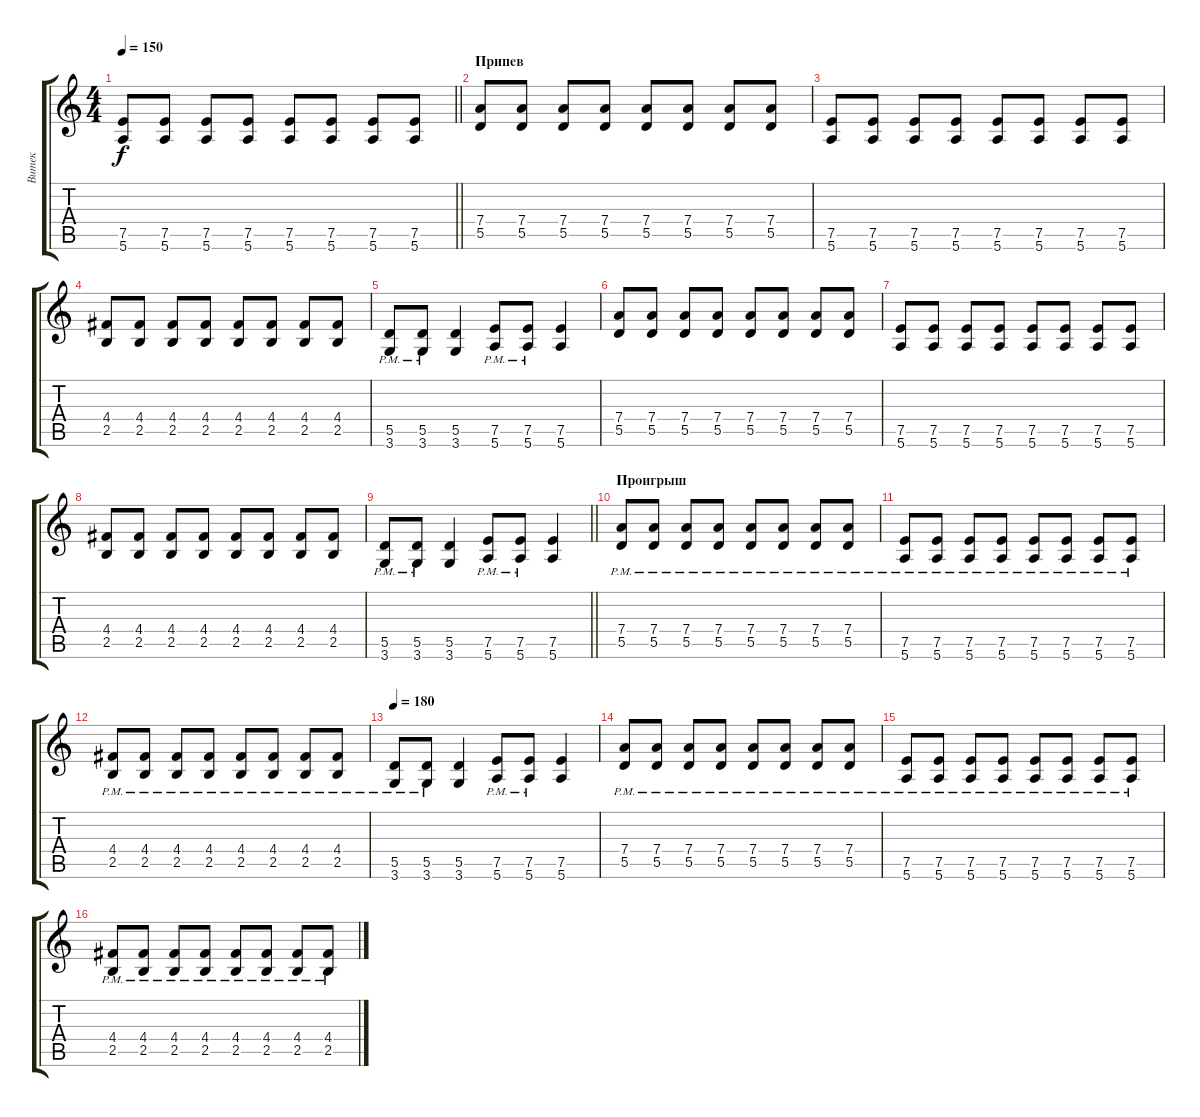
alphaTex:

\track ("Витек" "Витек") {instrument distortionguitar}
\staff {score tabs}
\tuning (E4 B3 G3 D3 A2 E2) {hide}
\ts (4 4)
\tempo 150
\clef g2
\barLineRight lightlight
\ks c
(7.5 5.6).8{dy f} (7.5 5.6).8 (7.5 5.6).8 (7.5 5.6).8 (7.5 5.6).8 (7.5 5.6).8 (7.5 5.6).8 (7.5 5.6).8 |
\section ("" "Припев")
(7.4 5.5).8 (7.4 5.5).8 (7.4 5.5).8 (7.4 5.5).8 (7.4 5.5).8 (7.4 5.5).8 (7.4 5.5).8 (7.4 5.5).8 |
(7.5 5.6).8 (7.5 5.6).8 (7.5 5.6).8 (7.5 5.6).8 (7.5 5.6).8 (7.5 5.6).8 (7.5 5.6).8 (7.5 5.6).8 |
(4.4 2.5).8 (4.4 2.5).8 (4.4 2.5).8 (4.4 2.5).8 (4.4 2.5).8 (4.4 2.5).8 (4.4 2.5).8 (4.4 2.5).8 |
(5.5{pm} 3.6{pm}).8 (5.5{pm} 3.6{pm}).8 (5.5 3.6).4 (7.5{pm} 5.6{pm}).8 (7.5{pm} 5.6{pm}).8 (7.5 5.6).4 |
(7.4 5.5).8 (7.4 5.5).8 (7.4 5.5).8 (7.4 5.5).8 (7.4 5.5).8 (7.4 5.5).8 (7.4 5.5).8 (7.4 5.5).8 |
(7.5 5.6).8 (7.5 5.6).8 (7.5 5.6).8 (7.5 5.6).8 (7.5 5.6).8 (7.5 5.6).8 (7.5 5.6).8 (7.5 5.6).8 |
(4.4 2.5).8 (4.4 2.5).8 (4.4 2.5).8 (4.4 2.5).8 (4.4 2.5).8 (4.4 2.5).8 (4.4 2.5).8 (4.4 2.5).8 |
\barLineRight lightlight
(5.5{pm} 3.6{pm}).8 (5.5{pm} 3.6{pm}).8 (5.5 3.6).4 (7.5{pm} 5.6{pm}).8 (7.5{pm} 5.6{pm}).8 (7.5 5.6).4 |
\section ("" "Проигрыш")
(7.4{pm} 5.5{pm}).8 (7.4{pm} 5.5{pm}).8 (7.4{pm} 5.5{pm}).8 (7.4{pm} 5.5{pm}).8 (7.4{pm} 5.5{pm}).8 (7.4{pm} 5.5{pm}).8 (7.4{pm} 5.5{pm}).8 (7.4{pm} 5.5{pm}).8 |
(7.5{pm} 5.6{pm}).8 (7.5{pm} 5.6{pm}).8 (7.5{pm} 5.6{pm}).8 (7.5{pm} 5.6{pm}).8 (7.5{pm} 5.6{pm}).8 (7.5{pm} 5.6{pm}).8 (7.5{pm} 5.6{pm}).8 (7.5{pm} 5.6{pm}).8 |
(4.4{pm} 2.5{pm}).8 (4.4{pm} 2.5{pm}).8 (4.4{pm} 2.5{pm}).8 (4.4{pm} 2.5{pm}).8 (4.4{pm} 2.5{pm}).8 (4.4{pm} 2.5{pm}).8 (4.4{pm} 2.5{pm}).8 (4.4{pm} 2.5{pm}).8 |
\tempo 180
(5.5{pm} 3.6{pm}).8 (5.5{pm} 3.6{pm}).8 (5.5 3.6).4 (7.5{pm} 5.6{pm}).8 (7.5{pm} 5.6{pm}).8 (7.5 5.6).4 |
(7.4{pm} 5.5{pm}).8 (7.4{pm} 5.5{pm}).8 (7.4{pm} 5.5{pm}).8 (7.4{pm} 5.5{pm}).8 (7.4{pm} 5.5{pm}).8 (7.4{pm} 5.5{pm}).8 (7.4{pm} 5.5{pm}).8 (7.4{pm} 5.5{pm}).8 |
(7.5{pm} 5.6{pm}).8 (7.5{pm} 5.6{pm}).8 (7.5{pm} 5.6{pm}).8 (7.5{pm} 5.6{pm}).8 (7.5{pm} 5.6{pm}).8 (7.5{pm} 5.6{pm}).8 (7.5{pm} 5.6{pm}).8 (7.5{pm} 5.6{pm}).8 |
(4.4{pm} 2.5{pm}).8 (4.4{pm} 2.5{pm}).8 (4.4{pm} 2.5{pm}).8 (4.4{pm} 2.5{pm}).8 (4.4{pm} 2.5{pm}).8 (4.4{pm} 2.5{pm}).8 (4.4{pm} 2.5{pm}).8 (4.4{pm} 2.5{pm}).8
